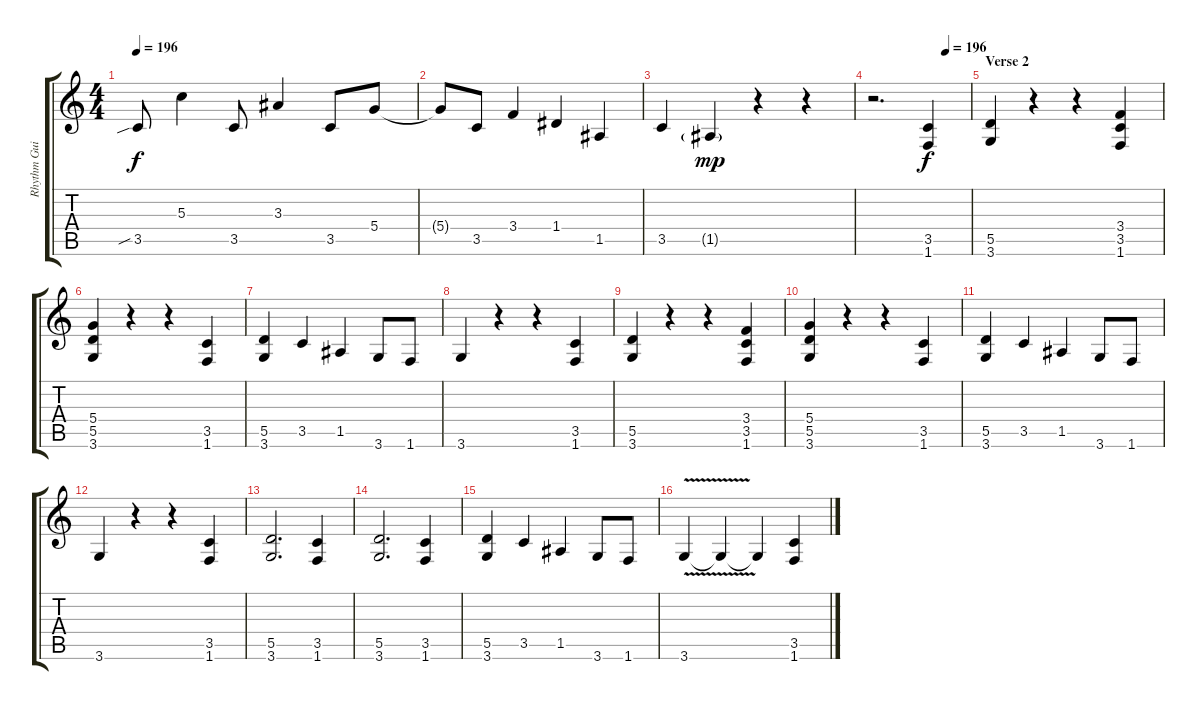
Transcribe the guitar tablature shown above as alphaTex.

\track ("Rhythm Guitar (R. Blackmore)" "Rhythm Gui") {instrument overdrivenguitar}
\staff {score tabs}
\tuning (E4 B3 G3 D3 A2 E2) {hide}
\ts (4 4)
\tempo 196
\clef g2
\ks c
3.5{sib}.8{dy f} 5.3.4 3.5.8 3.3.4 3.5.8 5.4.8 |
5.4{t}.8 3.5.8 3.4.4 1.4.4 1.5.4 |
3.5.4 1.5{g}.4{dy mp} r.4 r.4 |
\tempo (196 0.75)
r.2{d} (3.5 1.6).4{dy f} |
\section ("" "Verse 2")
(5.5 3.6).4 r.4 r.4 (3.4 3.5 1.6).4 |
(5.4 5.5 3.6).4 r.4 r.4 (3.5 1.6).4 |
(5.5 3.6).4 3.5.4 1.5.4 3.6.8 1.6.8 |
3.6.4 r.4 r.4 (3.5 1.6).4 |
(5.5 3.6).4 r.4 r.4 (3.4 3.5 1.6).4 |
(5.4 5.5 3.6).4 r.4 r.4 (3.5 1.6).4 |
(5.5 3.6).4 3.5.4 1.5.4 3.6.8 1.6.8 |
3.6.4 r.4 r.4 (3.5 1.6).4 |
(5.5 3.6).2{d} (3.5 1.6).4 |
(5.5 3.6).2{d} (3.5 1.6).4 |
(5.5 3.6).4 3.5.4 1.5.4 3.6.8 1.6.8 |
3.6{v}.4 3.6{t}.4 3.6{t}.4 (3.5 1.6).4
